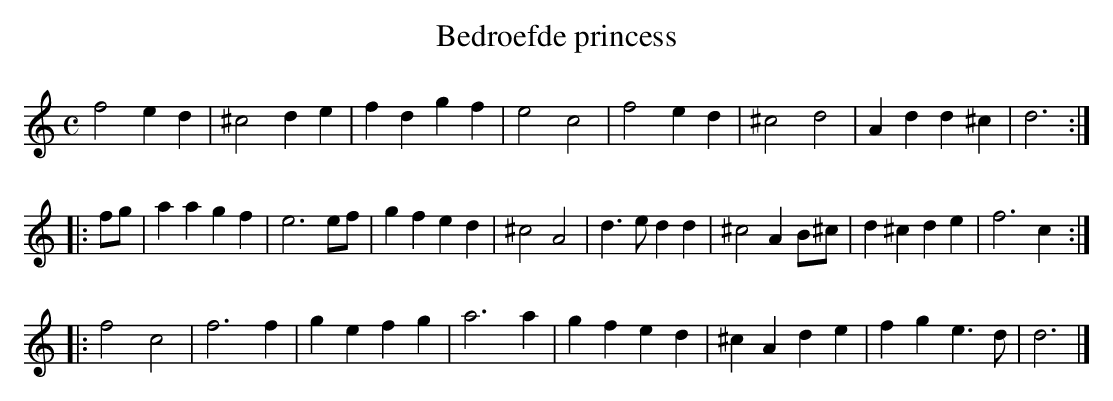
X:1
T:Bedroefde princess
M:C
K:Ddor
f4e2d2|^c4d2e2|f2d2g2f2|e4c4|f4e2d2|^c4d4|A2d2d2^c2|d6:|
|:fg|a2a2g2f2|e6ef|g2f2e2d2|^c4A4|d3ed2d2|^c4A2B^c|d2^c2d2e2|f6c2:|
|:f4c4|f6f2|g2e2f2g2|a6a2|g2f2e2d2|^c2A2d2e2|f2g2e3d|d6|]
